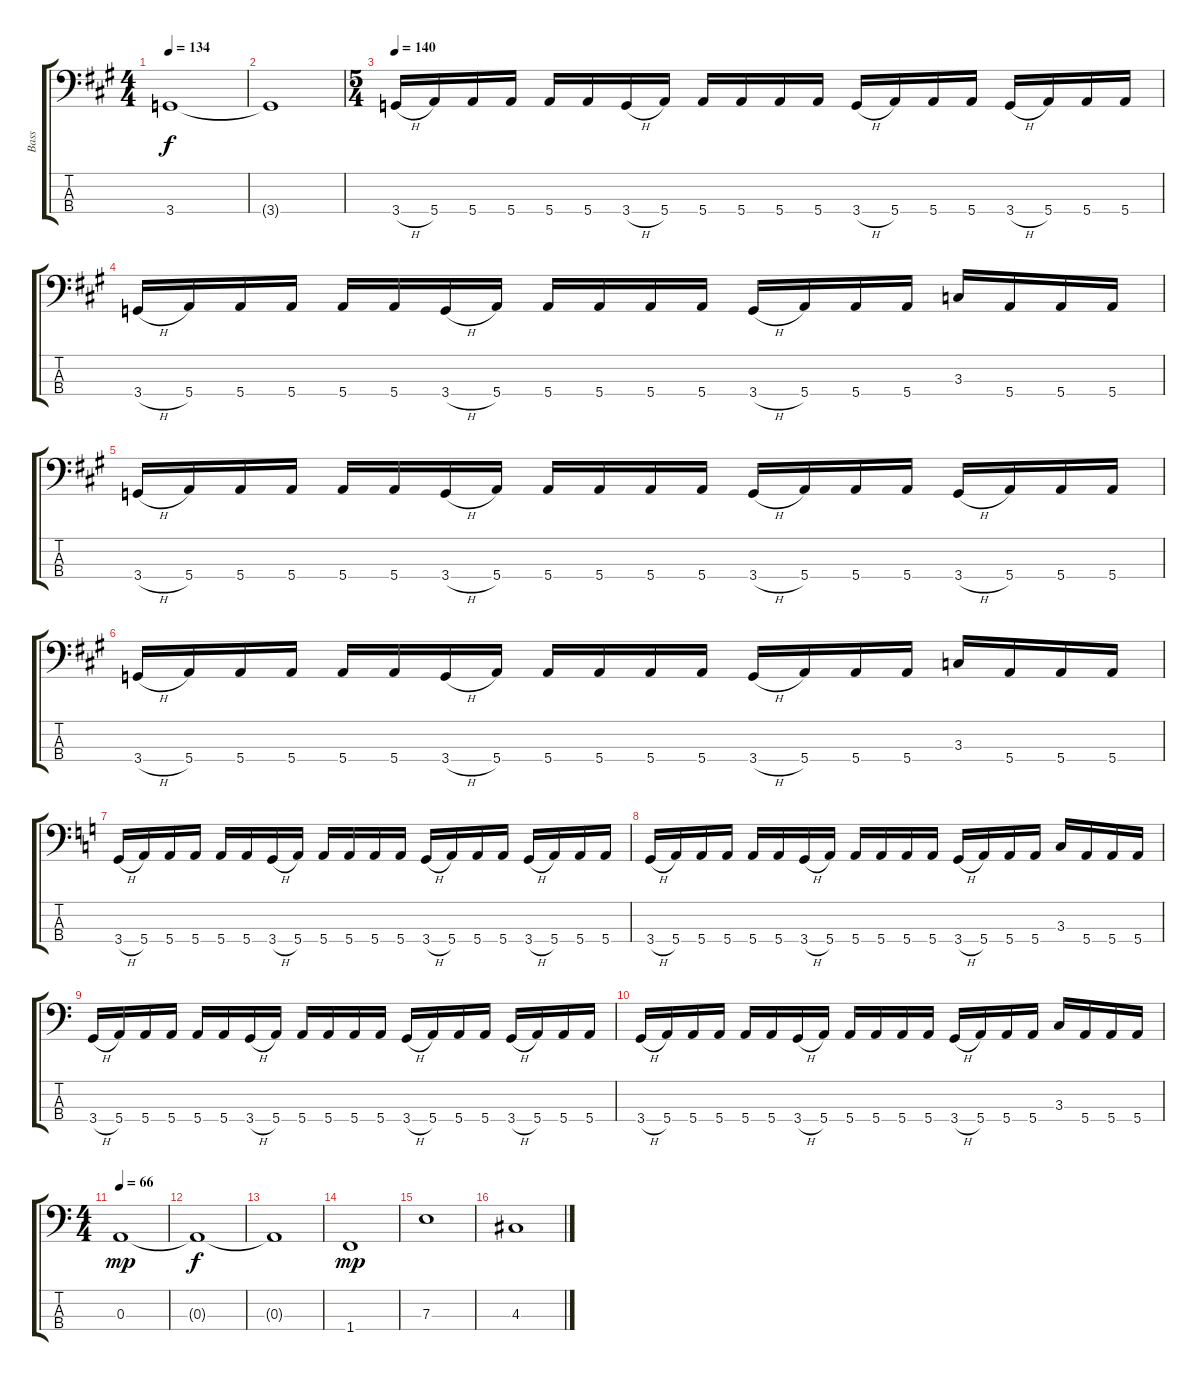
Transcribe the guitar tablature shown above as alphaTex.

\track ("Bass" "Bass") {instrument electricbassfinger}
\staff {score tabs}
\tuning (G2 D2 A1 E1) {hide}
\ts (4 4)
\tempo 134
\clef f4
\ks a
3.4.1{dy f} |
3.4{t}.1 |
\ts (5 4)
\tempo 140
3.4{h}.16 5.4.16 5.4.16 5.4.16 5.4.16 5.4.16 3.4{h}.16 5.4.16 5.4.16 5.4.16 5.4.16 5.4.16 3.4{h}.16 5.4.16 5.4.16 5.4.16 3.4{h}.16 5.4.16 5.4.16 5.4.16 |
3.4{h}.16 5.4.16 5.4.16 5.4.16 5.4.16 5.4.16 3.4{h}.16 5.4.16 5.4.16 5.4.16 5.4.16 5.4.16 3.4{h}.16 5.4.16 5.4.16 5.4.16 3.3.16 5.4.16 5.4.16 5.4.16 |
3.4{h}.16 5.4.16 5.4.16 5.4.16 5.4.16 5.4.16 3.4{h}.16 5.4.16 5.4.16 5.4.16 5.4.16 5.4.16 3.4{h}.16 5.4.16 5.4.16 5.4.16 3.4{h}.16 5.4.16 5.4.16 5.4.16 |
3.4{h}.16 5.4.16 5.4.16 5.4.16 5.4.16 5.4.16 3.4{h}.16 5.4.16 5.4.16 5.4.16 5.4.16 5.4.16 3.4{h}.16 5.4.16 5.4.16 5.4.16 3.3.16 5.4.16 5.4.16 5.4.16 |
\ks c
3.4{h}.16 5.4.16 5.4.16 5.4.16 5.4.16 5.4.16 3.4{h}.16 5.4.16 5.4.16 5.4.16 5.4.16 5.4.16 3.4{h}.16 5.4.16 5.4.16 5.4.16 3.4{h}.16 5.4.16 5.4.16 5.4.16 |
3.4{h}.16 5.4.16 5.4.16 5.4.16 5.4.16 5.4.16 3.4{h}.16 5.4.16 5.4.16 5.4.16 5.4.16 5.4.16 3.4{h}.16 5.4.16 5.4.16 5.4.16 3.3.16 5.4.16 5.4.16 5.4.16 |
3.4{h}.16 5.4.16 5.4.16 5.4.16 5.4.16 5.4.16 3.4{h}.16 5.4.16 5.4.16 5.4.16 5.4.16 5.4.16 3.4{h}.16 5.4.16 5.4.16 5.4.16 3.4{h}.16 5.4.16 5.4.16 5.4.16 |
3.4{h}.16 5.4.16 5.4.16 5.4.16 5.4.16 5.4.16 3.4{h}.16 5.4.16 5.4.16 5.4.16 5.4.16 5.4.16 3.4{h}.16 5.4.16 5.4.16 5.4.16 3.3.16 5.4.16 5.4.16 5.4.16 |
\ts (4 4)
\tempo 66
0.3.1{dy mp} |
0.3{t}.1{dy f} |
0.3{t}.1 |
1.4.1{dy mp} |
7.3.1 |
4.3.1
